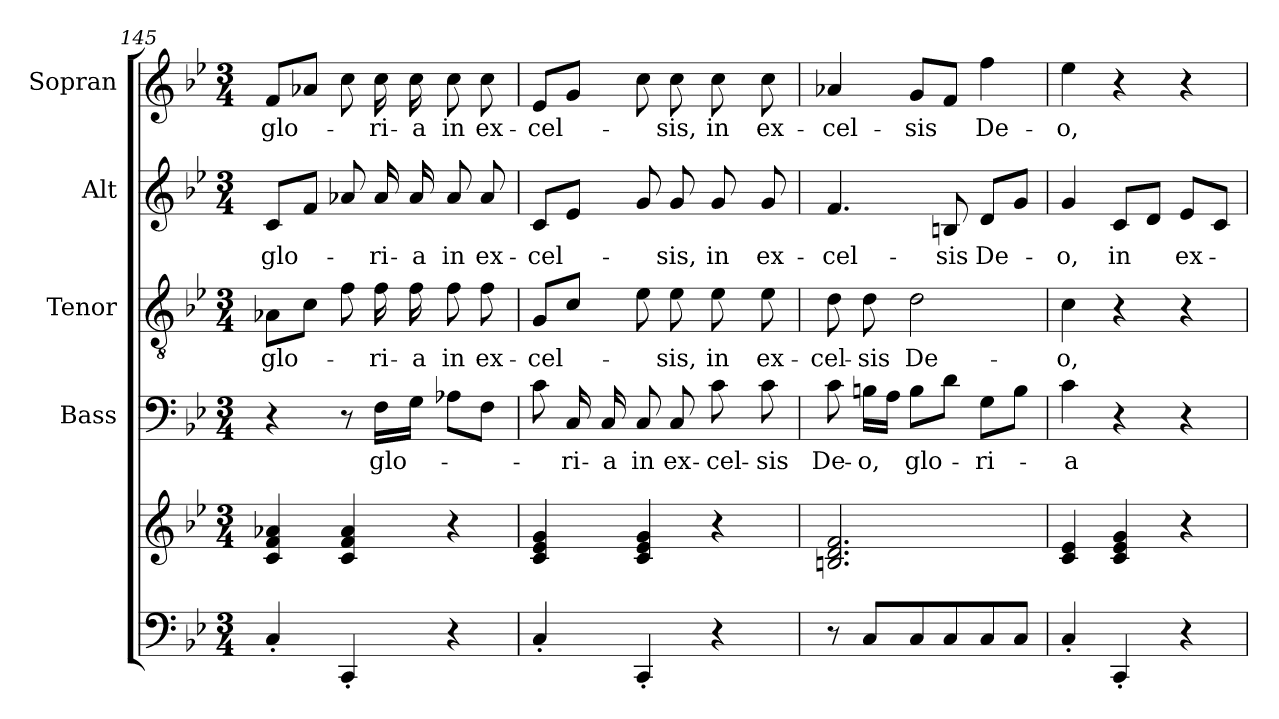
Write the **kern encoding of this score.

**kern	**kern	**kern	**text	**kern	**text	**kern	**text	**kern	**text
*part5	*part5	*part4	*part4	*part3	*part3	*part2	*part2	*part1	*part1
*staff6	*staff5	*staff4	*staff4	*staff3	*staff3	*staff2	*staff2	*staff1	*staff1
*	*	*I"Bass	*	*I"Tenor	*	*I"Alt	*	*I"Sopran	*
*	*	*I'B.	*	*I'T.	*	*I'A.	*	*I'S.	*
*clefF4	*clefG2	*clefF4	*	*clefGv2	*	*clefG2	*	*clefG2	*
*k[b-e-]	*k[b-e-]	*k[b-e-]	*	*k[b-e-]	*	*k[b-e-]	*	*k[b-e-]	*
*B-:	*B-:	*B-:	*	*B-:	*	*B-:	*	*B-:	*
*M3/4	*M3/4	*M3/4	*	*M3/4	*	*M3/4	*	*M3/4	*
=145	=145	=145	=145	=145	=145	=145	=145	=145	=145
!	!	!	!	!	!LO:LY:b	!	!LO:LY:b	!	!LO:LY:b
4C'</	4c/ 4f/ 4a-X/	4r	.	8A-X\L	glo-	8c/L	glo-	8f/L	glo-
.	.	.	.	8c\J	.	8f/J	.	8a-X/J	.
4CC'</	4c/ 4f/ 4a-/	8r	.	8f\	.	8a-X/	.	8cc\	.
!	!	!	!LO:LY:b	!	!LO:LY:b	!	!LO:LY:b	!	!LO:LY:b
.	.	16F\LL	glo-	16f\	-ri-	16a-/	-ri-	16cc\	-ri-
!	!	!	!	!	!LO:LY:b	!	!LO:LY:b	!	!LO:LY:b
.	.	16G\JJ	.	16f\	-a	16a-/	-a	16cc\	-a
!	!	!	!	!	!LO:LY:b	!	!LO:LY:b	!	!LO:LY:b
4r	4r	8A-X\L	.	8f\	in	8a-/	in	8cc\	in
!	!	!	!	!	!LO:LY:b	!	!LO:LY:b	!	!LO:LY:b
.	.	8F\J	.	8f\	ex-	8a-/	ex-	8cc\	ex-
=146	=146	=146	=146	=146	=146	=146	=146	=146	=146
!	!	!	!	!	!LO:LY:b	!	!LO:LY:b	!	!LO:LY:b
4C'</	4c/ 4e-/ 4g/	8c\	.	8G/L	-cel-	8c/L	-cel-	8e-/L	-cel-
!	!	!	!LO:LY:b	!	!	!	!	!	!
.	.	16C/	-ri-	8c/J	.	8e-/J	.	8g/J	.
!	!	!	!LO:LY:b	!	!	!	!	!	!
.	.	16C/	-a	.	.	.	.	.	.
!	!	!	!LO:LY:b	!	!	!	!	!	!
4CC'</	4c/ 4e-/ 4g/	8C/	in	8e-\	.	8g/	.	8cc\	.
!	!	!	!LO:LY:b	!	!LO:LY:b	!	!LO:LY:b	!	!LO:LY:b
.	.	8C/	ex-	8e-\	-sis,	8g/	-sis,	8cc\	-sis,
!	!	!	!LO:LY:b	!	!LO:LY:b	!	!LO:LY:b	!	!LO:LY:b
4r	4r	8c\	-cel-	8e-\	in	8g/	in	8cc\	in
!	!	!	!LO:LY:b	!	!LO:LY:b	!	!LO:LY:b	!	!LO:LY:b
.	.	8c\	-sis	8e-\	ex-	8g/	ex-	8cc\	ex-
=147	=147	=147	=147	=147	=147	=147	=147	=147	=147
!	!	!	!LO:LY:b	!	!LO:LY:b	!	!LO:LY:b	!	!LO:LY:b
8r	2.Bn/ 2.d/ 2.f/	8c\	De-	8d\	-cel-	4.f/	-cel-	4a-X/	-cel-
!	!	!	!LO:LY:b	!	!LO:LY:b	!	!	!	!
8C/L	.	16Bn\LL	-o,	8d\	-sis	.	.	.	.
.	.	16A\JJ	.	.	.	.	.	.	.
!	!	!	!LO:LY:b	!	!LO:LY:b	!	!	!	!LO:LY:b
8C/	.	8B\L	glo-	2d\	De-	.	.	8g/L	-sis
!	!	!	!	!	!	!	!LO:LY:b	!	!
8C/	.	8d\J	.	.	.	8Bn/	-sis	8f/J	.
!	!	!	!LO:LY:b	!	!	!	!LO:LY:b	!	!LO:LY:b
8C/	.	8G\L	-ri-	.	.	8d/L	De-	4ff\	De-
8C/J	.	8B\J	.	.	.	8g/J	.	.	.
!!LO:LB:g=z
=148	=148	=148	=148	=148	=148	=148	=148	=148	=148
!	!	!	!LO:LY:b	!	!LO:LY:b	!	!LO:LY:b	!	!LO:LY:b
4C'</	4c/ 4e-/	4c\	-a	4c\	-o,	4g/	-o,	4ee-\	-o,
!	!	!	!	!	!	!	!LO:LY:b	!	!
4CC'</	4c/ 4e-/ 4g/	4r	.	4r	.	8c/L	in	4r	.
.	.	.	.	.	.	8d/J	.	.	.
!	!	!	!	!	!	!	!LO:LY:b	!	!
4r	4r	4r	.	4r	.	8e-/L	ex-	4r	.
.	.	.	.	.	.	8c/J	.	.	.
=	=	=	=	=	=	=	=	=	=
*-	*-	*-	*-	*-	*-	*-	*-	*-	*-
